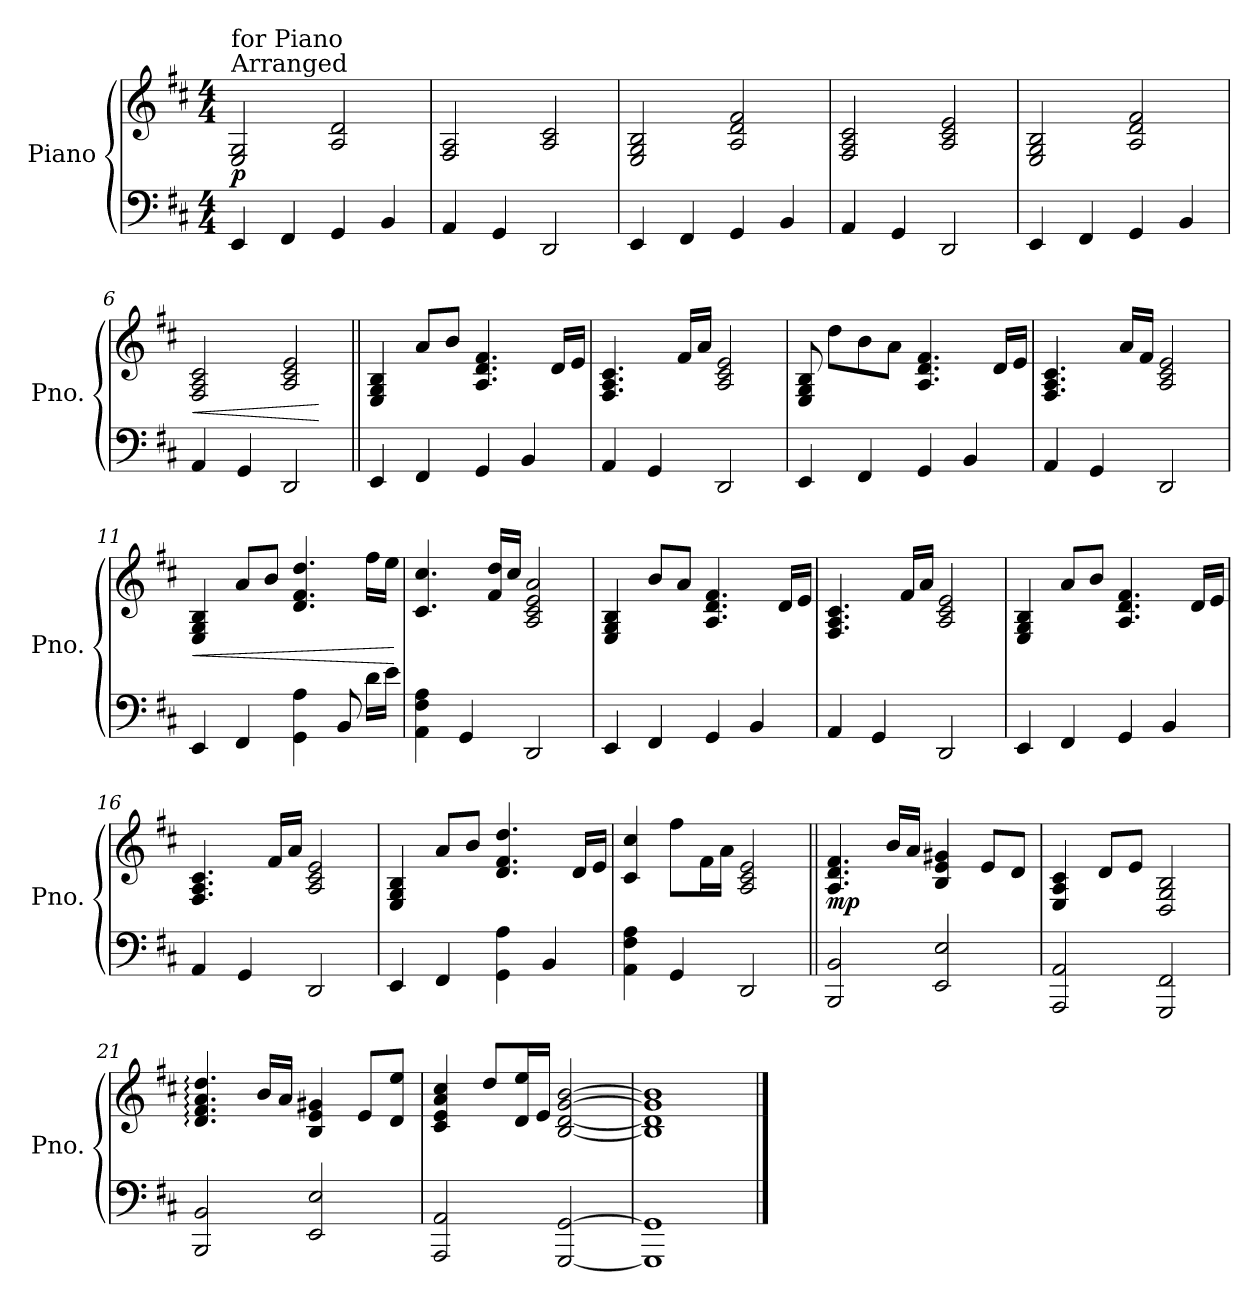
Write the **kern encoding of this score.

**kern	**kern	**dynam
*part1	*part1	*part1
*staff2	*staff1	*staff1/2
*I"Piano	*	*
*I'Pno.	*	*
*clefF4	*clefG2	*
*k[f#c#]	*k[f#c#]	*
*M4/4	*M4/4	*
*MM44	*MM44	*
=1	=1	=1
!	!LO:TX:a:t=Arranged	!
!	!LO:TX:a:t=for Piano	!
!	!	!LO:DY:a=2
4EE/	2E/ 2G/	p
4FF#/	.	.
4GG/	2A/ 2d/	.
4BB/	.	.
=2	=2	=2
4AA/	2F#/ 2A/	.
4GG/	.	.
2DD/	2A/ 2c#/	.
=3	=3	=3
4EE/	2E/ 2G/ 2B/	.
4FF#/	.	.
4GG/	2A/ 2d/ 2f#/	.
4BB/	.	.
=4	=4	=4
4AA/	2F#/ 2A/ 2c#/	.
4GG/	.	.
2DD/	2A/ 2c#/ 2e/	.
=5	=5	=5
4EE/	2E/ 2G/ 2B/	.
4FF#/	.	.
4GG/	2A/ 2d/ 2f#/	.
4BB/	.	.
=6	=6	=6
!	!	!LO:HP:b
4AA/	2F#/ 2A/ 2c#/	<
4GG/	.	.
2DD/	2A/ 2c#/ 2e/	.
.	.	[
!!LO:LB:g=z
=7||	=7||	=7||
4EE/	4E/ 4G/ 4B/	.
4FF#/	8a/L	.
.	8b/J	.
4GG/	4.A/ 4.d/ 4.f#/	.
4BB/	.	.
.	16d/LL	.
.	16e/JJ	.
=8	=8	=8
4AA/	4.F#/ 4.A/ 4.c#/	.
4GG/	.	.
.	16f#/LL	.
.	16a/JJ	.
2DD/	2A/ 2c#/ 2e/	.
=9	=9	=9
4EE/	8E/ 8G/ 8B/	.
.	8dd\L	.
4FF#/	8b\	.
.	8a\J	.
4GG/	4.A/ 4.d/ 4.f#/	.
4BB/	.	.
.	16d/LL	.
.	16e/JJ	.
=10	=10	=10
4AA/	4.F#/ 4.A/ 4.c#/	.
4GG/	.	.
.	16a/LL	.
.	16f#/JJ	.
2DD/	2A/ 2c#/ 2e/	.
!!LO:LB:g=z
=11	=11	=11
!	!	!LO:HP:b
4EE/	4E/ 4G/ 4B/	<
4FF#/	8a/L	.
.	8b/J	.
4GG\ 4A\	4.d/ 4.f#/ 4.dd/	.
8BB/	.	.
16d\LL	16ff#\LL	.
16e\JJ	16ee\JJ	.
.	.	[
=12	=12	=12
4AA\ 4F#\ 4A\	4.c#/ 4.cc#/	.
4GG/	.	.
.	16f#/ 16dd/LL	.
.	16cc#/JJ	.
2DD/	2A/ 2c#/ 2e/ 2a/	.
=13	=13	=13
4EE/	4E/ 4G/ 4B/	.
4FF#/	8b/L	.
.	8a/J	.
4GG/	4.A/ 4.d/ 4.f#/	.
4BB/	.	.
.	16d/LL	.
.	16e/JJ	.
=14	=14	=14
4AA/	4.F#/ 4.A/ 4.c#/	.
4GG/	.	.
.	16f#/LL	.
.	16a/JJ	.
2DD/	2A/ 2c#/ 2e/	.
!!LO:LB:g=z
=15	=15	=15
4EE/	4E/ 4G/ 4B/	.
4FF#/	8a/L	.
.	8b/J	.
4GG/	4.A/ 4.d/ 4.f#/	.
4BB/	.	.
.	16d/LL	.
.	16e/JJ	.
=16	=16	=16
4AA/	4.F#/ 4.A/ 4.c#/	.
4GG/	.	.
.	16f#/LL	.
.	16a/JJ	.
2DD/	2A/ 2c#/ 2e/	.
=17	=17	=17
4EE/	4E/ 4G/ 4B/	.
4FF#/	8a/L	.
.	8b/J	.
4GG\ 4A\	4.d/ 4.f#/ 4.dd/	.
4BB/	.	.
.	16d/LL	.
.	16e/JJ	.
=18	=18	=18
4AA\ 4F#\ 4A\	4c#/ 4cc#/	.
4GG/	8ff#\L	.
.	16f#\L	.
.	16a\JJ	.
2DD/	2A/ 2c#/ 2e/	.
!!LO:LB:g=z
=19||	=19||	=19||
!	!	!LO:DY:b
2BBB/ 2BB/	4.A/ 4.d/ 4.f#/	mp
.	16b/LL	.
.	16a/JJ	.
2EE/ 2E/	4B/ 4e/ 4g#X/	.
.	8e/L	.
.	8d/J	.
=20	=20	=20
2AAA/ 2AA/	4E/ 4A/ 4c#/	.
.	8d/L	.
.	8e/J	.
2GGG/ 2FF#/	2D/ 2G/ 2B/	.
=21	=21	=21
2BBB/ 2BB/	4.d/: 4.f#/: 4.a/: 4.dd/:	.
.	16b/LL	.
.	16a/JJ	.
2EE/ 2E/	4B/ 4e/ 4g#X/	.
.	8e/L	.
.	8d/ 8ee/J	.
=22	=22	=22
2AAA/ 2AA/	4c#/ 4e/ 4a/ 4cc#/	.
.	8dd/L	.
.	16d/ 16ee/L	.
.	16e/JJ	.
[2GGG/ [2GG/	[2B/ [2d/ [2g/ [2b/	.
=23	=23	=23
1GGG] 1GG]	1B] 1d] 1g] 1b]	.
==	==	==
*-	*-	*-
